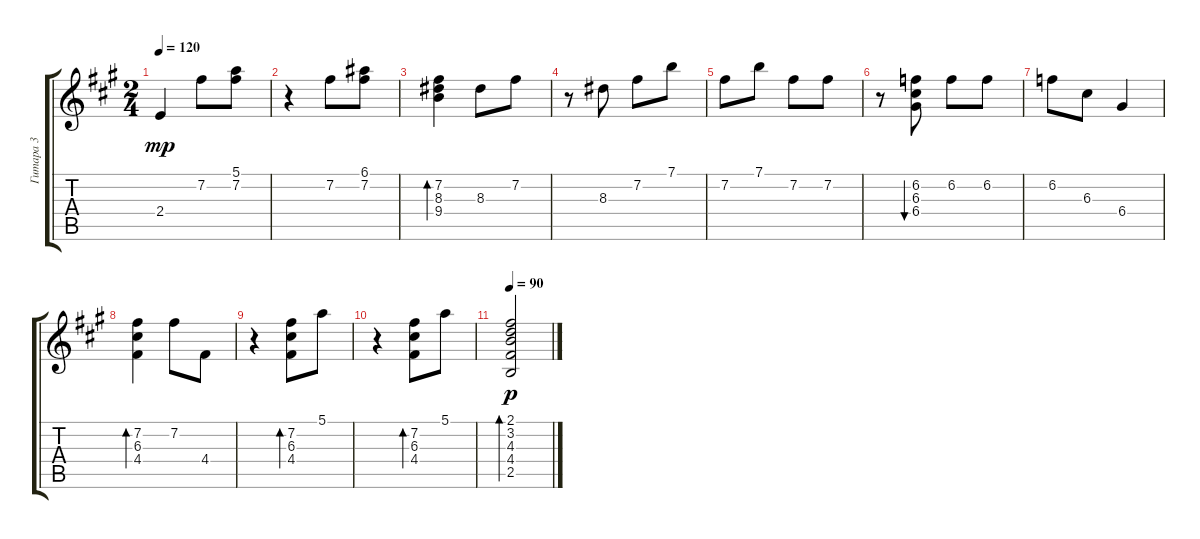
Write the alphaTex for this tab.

\track ("Гитара 3" "Гитара 3") {instrument acousticguitarsteel}
\staff {score tabs}
\tuning (E4 B3 G3 D3 A2 E2) {hide}
\ts (2 4)
\tempo 120
\clef g2
\ks f#minor
2.4{t}.4{dy mp} 7.2.8 (5.1 7.2).8 |
r.4 7.2.8 (6.1 7.2).8 |
(7.2 8.3 9.4).4{bd 120} 8.3.8 7.2.8 |
r.8 8.3.8 7.2.8 7.1.8 |
7.2.8 7.1.8 7.2.8 7.2.8 |
r.8 (6.2 6.3 6.4).8{bu 60} 6.2.8 6.2.8 |
6.2.8 6.3.8 6.4.4 |
(7.2 6.3 4.4).4{bd 120} 7.2.8 4.4.8 |
r.4 (7.2 6.3 4.4).8{bd 120} 5.1.8 |
r.4 (7.2 6.3 4.4).8{bd 120} 5.1.8 |
\tempo 90
(2.1 3.2 4.3 4.4 2.5).2{bd 60 dy p}
